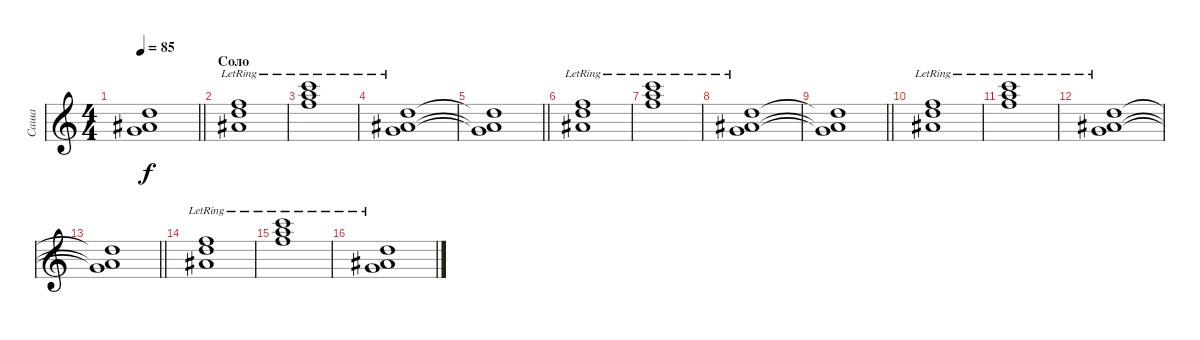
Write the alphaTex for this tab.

\track ("Саша" "Саша") {instrument stringensemble1}
\staff {score}
\tuning (E4 B3 G3 D3 A2 E2) {hide}
\ts (4 4)
\tempo 85
\clef g2
\barLineRight lightlight
\ks c
(3.1{t} 11.2{t} 19.3{t}).1{dy f} |
\section ("" "Соло")
(6.1{lr} 15.2{lr} 22.3{lr}).1 |
(13.1{lr} 22.2{lr} 29.3{lr}).1 |
(3.1{lr} 11.2{lr} 19.3{lr}).1 |
\barLineRight lightlight
(3.1{t} 11.2{t} 19.3{t}).1 |
(6.1{lr} 15.2{lr} 22.3{lr}).1 |
(13.1{lr} 22.2{lr} 29.3{lr}).1 |
(3.1{lr} 11.2{lr} 19.3{lr}).1 |
\barLineRight lightlight
(3.1{t} 11.2{t} 19.3{t}).1 |
(6.1{lr} 15.2{lr} 22.3{lr}).1 |
(13.1{lr} 22.2{lr} 29.3{lr}).1 |
(3.1{lr} 11.2{lr} 19.3{lr}).1 |
\barLineRight lightlight
(3.1{t} 11.2{t} 19.3{t}).1 |
(6.1{lr} 15.2{lr} 22.3{lr}).1 |
(13.1{lr} 22.2{lr} 29.3{lr}).1 |
(3.1{lr} 11.2{lr} 19.3{lr}).1
